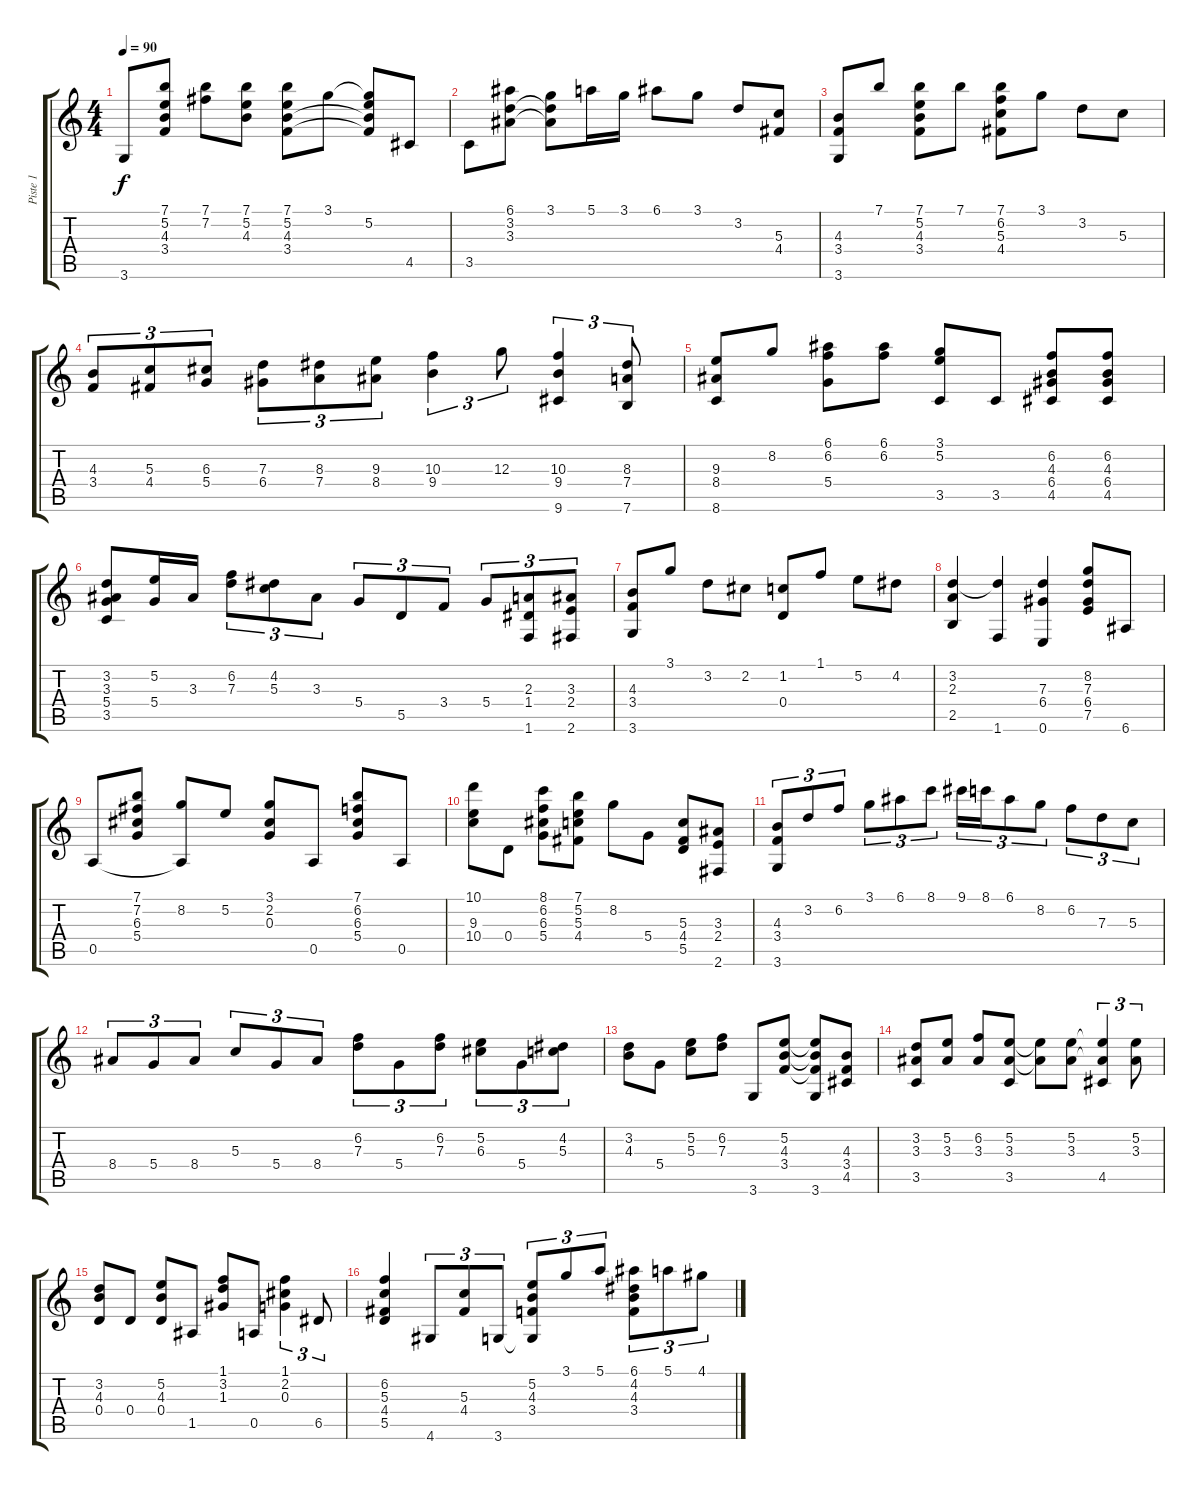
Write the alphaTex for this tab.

\track ("Piste 1" "Piste 1") {instrument acousticguitarsteel}
\staff {score tabs}
\tuning (E4 B3 G3 D3 A2 E2) {hide}
\ts (4 4)
\tempo 90
\clef g2
\ks c
3.6.8{dy f} (7.1 5.2 4.3 3.4).8 (7.1 7.2).8 (7.1 5.2 4.3).8 (7.1 5.2 4.3 3.4).8 3.1.8 (3.1{t} 5.2 4.3{t} 3.4{t}).8 4.5.8 |
3.5.8 (6.1 3.2 3.3).8 (3.1 3.2{t} 3.3{t}).8 5.1.16 3.1.16 6.1.8 3.1.8 3.2.8 (5.3 4.4).8 |
(4.3 3.4 3.6).8 7.1.8 (7.1 5.2 4.3 3.4).8 7.1.8 (7.1 6.2 5.3 4.4).8 3.1.8 3.2.8 5.3.8 |
(4.3 3.4).8{tu (3 2)} (5.3 4.4).8{tu (3 2)} (6.3 5.4).8{tu (3 2)} (7.3 6.4).8{tu (3 2)} (8.3 7.4).8{tu (3 2)} (9.3 8.4).8{tu (3 2)} (10.3 9.4).4{tu (3 2)} 12.3.8{tu (3 2)} (10.3 9.4 9.6).4{tu (3 2)} (8.3 7.4 7.6).8{tu (3 2)} |
(9.3 8.4 8.6).8 8.2.8 (6.1 6.2 5.4).8 (6.1 6.2).8 (3.1 5.2 3.5).8 3.5.8 (6.2 4.3 6.4 4.5).8 (6.2 4.3 6.4 4.5).8 |
(3.2 3.3 5.4 3.5).8 (5.2 5.4).16 3.3.16 (6.2 7.3).8{tu (3 2)} (4.2 5.3).8{tu (3 2)} 3.3.8{tu (3 2)} 5.4.8{tu (3 2)} 5.5.8{tu (3 2)} 3.4.8{tu (3 2)} 5.4.8{tu (3 2)} (2.3 1.4 1.6).8{tu (3 2)} (3.3 2.4 2.6).8{tu (3 2)} |
(4.3 3.4 3.6).8 3.1.8 3.2.8 2.2.8 (1.2 0.4).8 1.1.8 5.2.8 4.2.8 |
(3.2 2.3 2.5).4 (3.2{t} 1.6).4 (7.3 6.4 0.6).4 (8.2 7.3 6.4 7.5).8 6.6.8 |
0.5.8 (7.1 7.2 6.3 5.4).8 (8.2 0.5{t}).8 5.2.8 (3.1 2.2 0.3).8 0.5.8 (7.1 6.2 6.3 5.4).8 0.5.8 |
(10.1 9.3 10.4).8 0.4.8 (8.1 6.2 6.3 5.4).8 (7.1 5.2 5.3 4.4).8 8.2.8 5.4.8 (5.3 4.4 5.5).8 (3.3 2.4 2.6).8 |
(4.3 3.4 3.6).8{tu (3 2)} 3.2.8{tu (3 2)} 6.2.8{tu (3 2)} 3.1.8{tu (3 2)} 6.1.8{tu (3 2)} 8.1.8{tu (3 2)} 9.1.16{tu (3 2)} 8.1.16{tu (3 2)} 6.1.8{tu (3 2)} 8.2.8{tu (3 2)} 6.2.8{tu (3 2)} 7.3.8{tu (3 2)} 5.3.8{tu (3 2)} |
8.4.8{tu (3 2)} 5.4.8{tu (3 2)} 8.4.8{tu (3 2)} 5.3.8{tu (3 2)} 5.4.8{tu (3 2)} 8.4.8{tu (3 2)} (6.2 7.3).8{tu (3 2)} 5.4.8{tu (3 2)} (6.2 7.3).8{tu (3 2)} (5.2 6.3).8{tu (3 2)} 5.4.8{tu (3 2)} (4.2 5.3).8{tu (3 2)} |
(3.2 4.3).8 5.4.8 (5.2 5.3).8 (6.2 7.3).8 3.6.8 (5.2 4.3 3.4).8 (5.2{t} 4.3{t} 3.4{t} 3.6).8 (4.3 3.4 4.5).8 |
(3.2 3.3 3.5).8 (5.2 3.3).8 (6.2 3.3).8 (5.2 3.3 3.5).8 (5.2{t} 3.3{t}).8 (5.2 3.3).8 (5.2{t} 3.3{t} 4.5).4{tu (3 2)} (5.2 3.3).8{tu (3 2)} |
(3.2 4.3 0.4).8 0.4.8 (5.2 4.3 0.4).8 1.5.8 (1.1 3.2 1.3).8 0.5.8 (1.1 2.2 0.3).4{tu (3 2)} 6.5.8{tu (3 2)} |
(6.2 5.3 4.4 5.5).4 4.6.8{tu (3 2)} (5.3 4.4).8{tu (3 2)} 3.6.8{tu (3 2)} (5.2 4.3 3.4 3.6{t}).8{tu (3 2)} 3.1.8{tu (3 2)} 5.1.8{tu (3 2)} (6.1 4.2 4.3 3.4).8{tu (3 2)} 5.1.8{tu (3 2)} 4.1.8{tu (3 2)}
